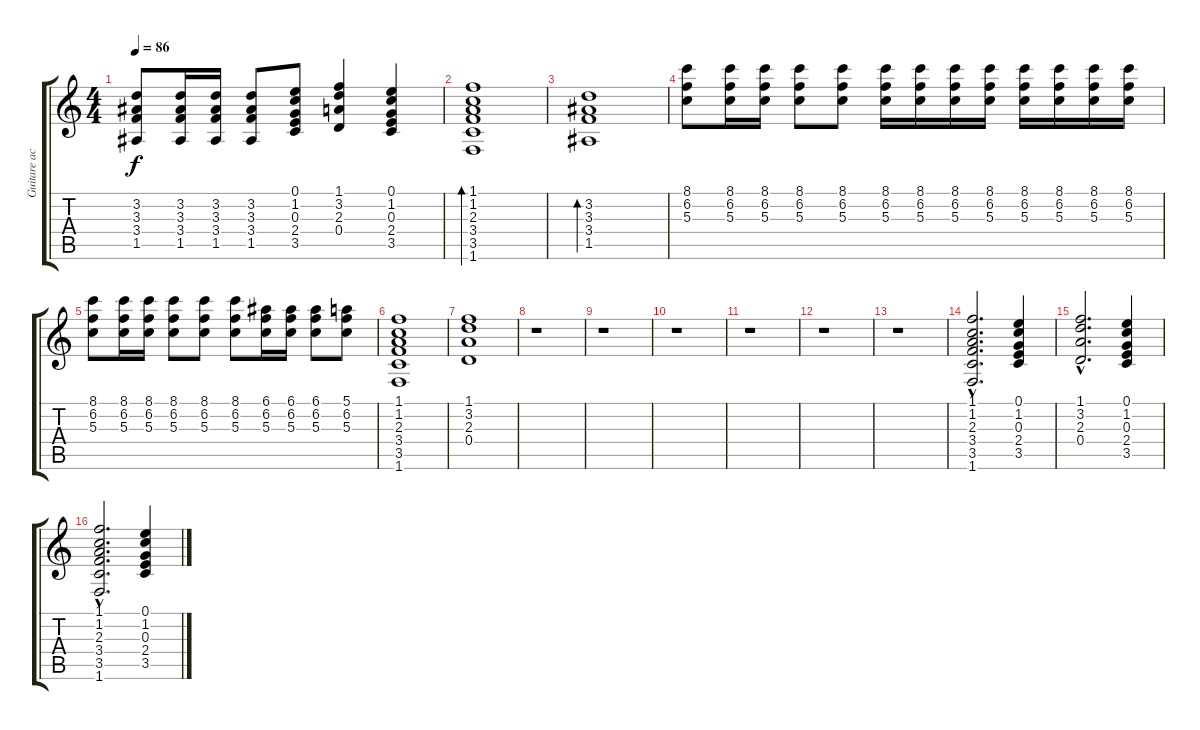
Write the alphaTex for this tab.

\track ("Guitare acoustique 2" "Guitare ac") {instrument acousticguitarsteel}
\staff {score tabs}
\tuning (E4 B3 G3 D3 A2 E2) {hide}
\ts (4 4)
\tempo 86
\clef g2
\ks c
(3.2 3.3 3.4 1.5).8{dy f} (3.2 3.3 3.4 1.5).16 (3.2 3.3 3.4 1.5).16 (3.2 3.3 3.4 1.5).8 (0.1 1.2 0.3 2.4 3.5).8 (1.1 3.2 2.3 0.4).4 (0.1 1.2 0.3 2.4 3.5).4 |
(1.1 1.2 2.3 3.4 3.5 1.6).1{bd 60} |
(3.2 3.3 3.4 1.5).1{bd 60} |
(8.1 6.2 5.3).8 (8.1 6.2 5.3).16 (8.1 6.2 5.3).16 (8.1 6.2 5.3).8 (8.1 6.2 5.3).8 (8.1 6.2 5.3).16 (8.1 6.2 5.3).16 (8.1 6.2 5.3).16 (8.1 6.2 5.3).16 (8.1 6.2 5.3).16 (8.1 6.2 5.3).16 (8.1 6.2 5.3).16 (8.1 6.2 5.3).16 |
(8.1 6.2 5.3).8 (8.1 6.2 5.3).16 (8.1 6.2 5.3).16 (8.1 6.2 5.3).8 (8.1 6.2 5.3).8 (8.1 6.2 5.3).8 (6.1 6.2 5.3).16 (6.1 6.2 5.3).16 (6.1 6.2 5.3).8 (5.1 6.2 5.3).8 |
(1.1 1.2 2.3 3.4 3.5 1.6).1 |
(1.1 3.2 2.3 0.4).1 |
r.1 |
r.1 |
r.1 |
r.1 |
r.1 |
r.1 |
(1.1{hac} 1.2{hac} 2.3{hac} 3.4{hac} 3.5{hac} 1.6{hac}).2{d} (0.1 1.2 0.3 2.4 3.5).4 |
(1.1{hac} 3.2{hac} 2.3{hac} 0.4{hac}).2{d} (0.1 1.2 0.3 2.4 3.5).4 |
(1.1{hac} 1.2{hac} 2.3{hac} 3.4{hac} 3.5{hac} 1.6{hac}).2{d} (0.1 1.2 0.3 2.4 3.5).4
